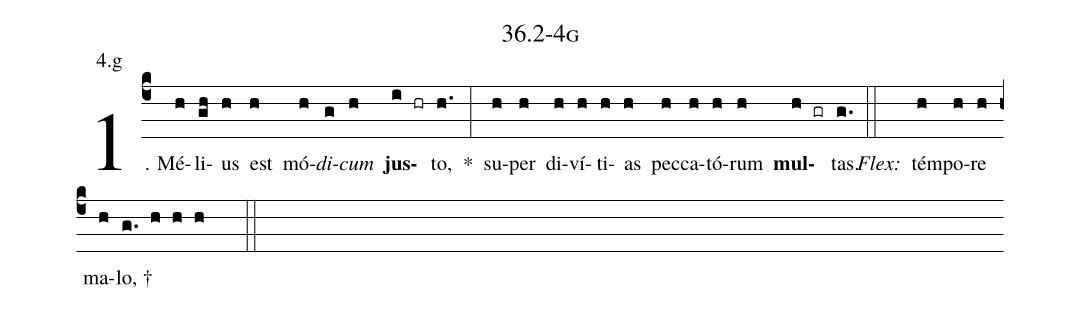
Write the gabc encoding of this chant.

name: 36.2-4g;
annotation: 4.g;
%%
(c4)1. Mé(h)li(gh)us(h) est(h) mó(h)<i>di</i>(g)<i>cum</i>(h) <b>jus</b>(i hr)to,(h.) *(:) su(h)per(h) di(h)ví(h)ti(h)as(h) pec(h)ca(h)tó(h)rum(h) <b>mul</b>(h gr)tas.(g.) (::)
<i>Flex:</i>()  tém(h)po(h)re(h) ma(h)lo, †(g. h h h  ::)

%E(h) u(h) o(h) u(h) a(h) e.(g.) (::)
